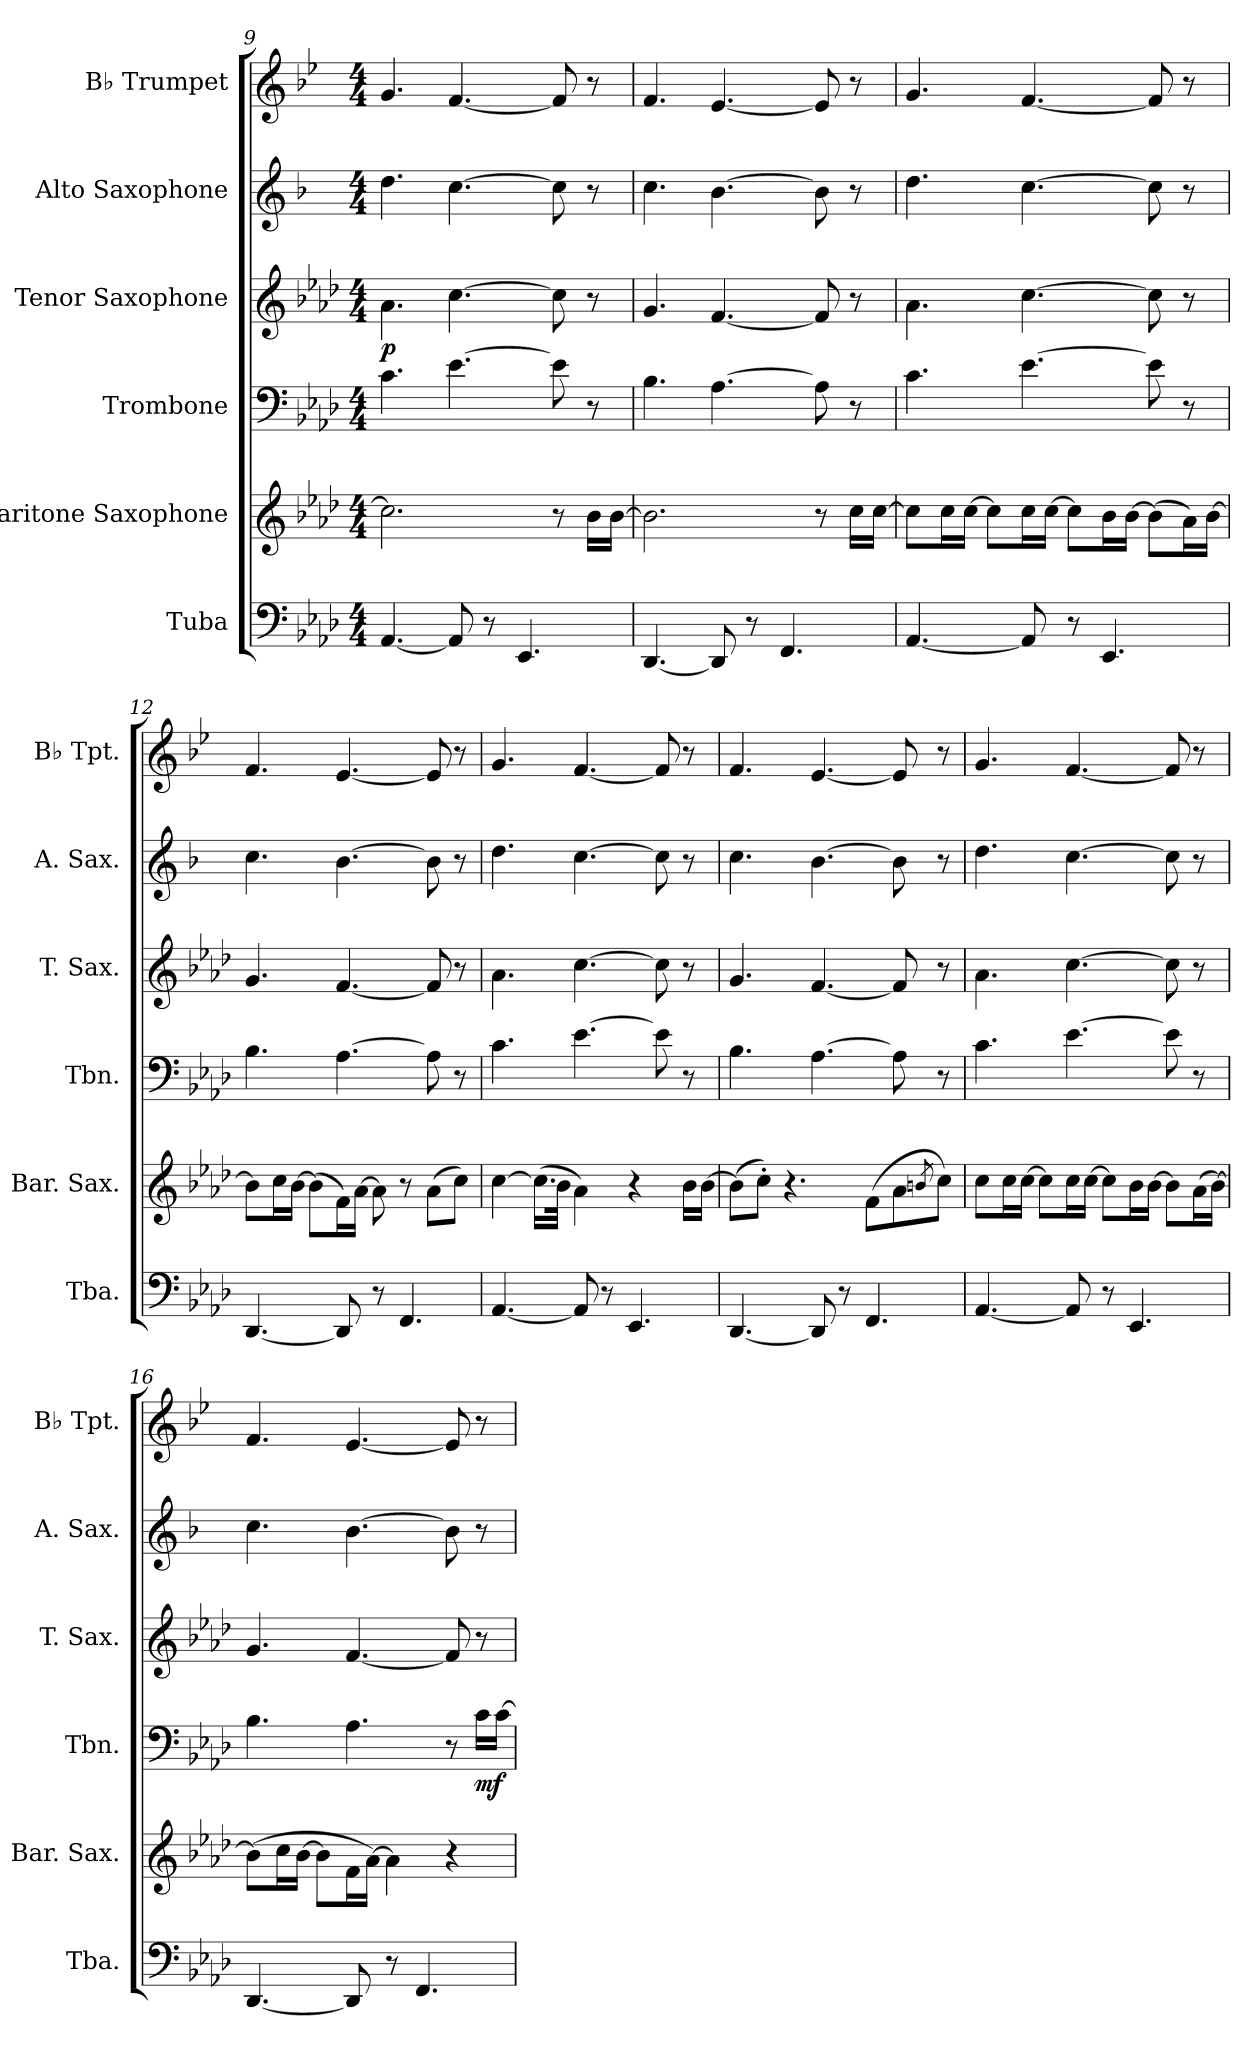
**kern	**kern	**kern	**dynam	**kern	**dynam	**kern	**kern
*part6	*part5	*part4	*part4	*part3	*part3	*part2	*part1
*staff6	*staff5	*staff4	*staff4	*staff3	*staff3	*staff2	*staff1
*I"Tuba	*I"Baritone Saxophone	*I"Trombone	*	*I"Tenor Saxophone	*	*I"Alto Saxophone	*I"B♭ Trumpet
*I'Tba.	*I'Bar. Sax.	*I'Tbn.	*	*I'T. Sax.	*	*I'A. Sax.	*I'B♭ Tpt.
!!LO:LB:g=z
*clefF4	*clefG2	*clefF4	*	*clefG2	*	*clefG2	*clefG2
*	*ITrd12c21	*	*	*ITrd8c14	*	*ITrd5c9	*ITrd1c2
*k[b-e-a-d-]	*k[b-e-a-d-]	*k[b-e-a-d-]	*	*k[b-e-a-d-]	*	*k[b-e-a-d-]	*k[b-e-a-d-]
*M4/4	*M4/4	*M4/4	*	*M4/4	*	*M4/4	*M4/4
=9	=9	=9	=9	=9	=9	=9	=9
!	!	!	!	!	!LO:DY:b	!	!
[4.AA-/	2.c\]	4.c\	.	4.A-\	p	4.f\	4.f/
8AA-/]	.	[4.e-\	.	[4.c\	.	[4.e-\	[4.e-/
8r	.	.	.	.	.	.	.
4.EE-/	.	.	.	.	.	.	.
.	8r	8e-\]	.	8c\]	.	8e-\]	8e-/]
.	16B-\LL	8r	.	8r	.	8r	8r
.	[16B-\JJ	.	.	.	.	.	.
=10	=10	=10	=10	=10	=10	=10	=10
[4.DD-/	2.B-\]	4.B-\	.	4.G/	.	4.e-\	4.e-/
8DD-/]	.	[4.A-\	.	[4.F/	.	[4.d-\	[4.d-/
8r	.	.	.	.	.	.	.
4.FF/	.	.	.	.	.	.	.
.	8r	8A-\]	.	8F/]	.	8d-\]	8d-/]
.	16c\LL	8r	.	8r	.	8r	8r
.	[16c\JJ	.	.	.	.	.	.
=11	=11	=11	=11	=11	=11	=11	=11
[4.AA-/	8c\L]	4.c\	.	4.A-\	.	4.f\	4.f/
.	16c\L	.	.	.	.	.	.
.	[16c\JJ	.	.	.	.	.	.
.	8c\L]	.	.	.	.	.	.
8AA-/]	16c\L	[4.e-\	.	[4.c\	.	[4.e-\	[4.e-/
.	[16c\JJ	.	.	.	.	.	.
8r	8c\L]	.	.	.	.	.	.
4.EE-/	16B-\L	.	.	.	.	.	.
.	[16B-\JJ	.	.	.	.	.	.
.	(8B-\L]	8e-\]	.	8c\]	.	8e-\]	8e-/]
.	16A-\L)	8r	.	8r	.	8r	8r
.	[16B-\JJ	.	.	.	.	.	.
!!LO:PB:g=z
=12	=12	=12	=12	=12	=12	=12	=12
[4.DD-/	8B-\L]	4.B-\	.	4.G/	.	4.e-\	4.e-/
.	16c\L	.	.	.	.	.	.
.	[16B-\JJ	.	.	.	.	.	.
.	(8B-\L]	.	.	.	.	.	.
8DD-/]	16F\L)	[4.A-\	.	[4.F/	.	[4.d-\	[4.d-/
.	[16A-\JJ	.	.	.	.	.	.
8r	8A-\]	.	.	.	.	.	.
4.FF/	8r	.	.	.	.	.	.
.	(8A-\L	8A-\]	.	8F/]	.	8d-\]	8d-/]
.	8c\J)	8r	.	8r	.	8r	8r
=13	=13	=13	=13	=13	=13	=13	=13
[4.AA-/	[4c\	4.c\	.	4.A-\	.	4.f\	4.f/
.	(16.c\LL]	.	.	.	.	.	.
.	32B-\JJk	.	.	.	.	.	.
8AA-/]	4A-\)	[4.e-\	.	[4.c\	.	[4.e-\	[4.e-/
8r	.	.	.	.	.	.	.
4.EE-/	4r	.	.	.	.	.	.
.	.	8e-\]	.	8c\]	.	8e-\]	8e-/]
.	16B-\LL	8r	.	8r	.	8r	8r
.	[16B-\JJ	.	.	.	.	.	.
=14	=14	=14	=14	=14	=14	=14	=14
[4.DD-/	(8B-\L]	4.B-\	.	4.G/	.	4.e-\	4.e-/
.	8c'\J)	.	.	.	.	.	.
.	4.r	.	.	.	.	.	.
8DD-/]	.	[4.A-\	.	[4.F/	.	[4.d-\	[4.d-/
8r	.	.	.	.	.	.	.
4.FF/	(8F\L	.	.	.	.	.	.
.	8A-\	8A-\]	.	8F/]	.	8d-\]	8d-/]
.	8qBn/	.	.	.	.	.	.
.	8c\J)	8r	.	8r	.	8r	8r
!!LO:LB:g=z
=15	=15	=15	=15	=15	=15	=15	=15
[4.AA-/	8c\L	4.c\	.	4.A-\	.	4.f\	4.f/
.	16c\L	.	.	.	.	.	.
.	[16c\JJ	.	.	.	.	.	.
.	8c\L]	.	.	.	.	.	.
8AA-/]	16c\L	[4.e-\	.	[4.c\	.	[4.e-\	[4.e-/
.	[16c\JJ	.	.	.	.	.	.
8r	8c\L]	.	.	.	.	.	.
4.EE-/	16B-\L	.	.	.	.	.	.
.	[16B-\JJ	.	.	.	.	.	.
.	8B-\L]	8e-\]	.	8c\]	.	8e-\]	8e-/]
.	(16A-\L	8r	.	8r	.	8r	8r
.	[16B-\JJ)	.	.	.	.	.	.
=16	=16	=16	=16	=16	=16	=16	=16
[4.DD-/	(8B-\L]	4.B-\	.	4.G/	.	4.e-\	4.e-/
.	16c\L	.	.	.	.	.	.
.	[16B-\JJ	.	.	.	.	.	.
.	8B-\L]	.	.	.	.	.	.
8DD-/]	16F\L	4.A-\	.	[4.F/	.	[4.d-\	[4.d-/
.	[16A-\JJ)	.	.	.	.	.	.
8r	4A-\]	.	.	.	.	.	.
4.FF/	.	.	.	.	.	.	.
.	4r	8r	.	8F/]	.	8d-\]	8d-/]
!	!	!	!LO:DY:b	!	!	!	!
.	.	16c\LL	mf	8r	.	8r	8r
.	.	[16c\JJ	.	.	.	.	.
=	=	=	=	=	=	=	=
*-	*-	*-	*-	*-	*-	*-	*-
